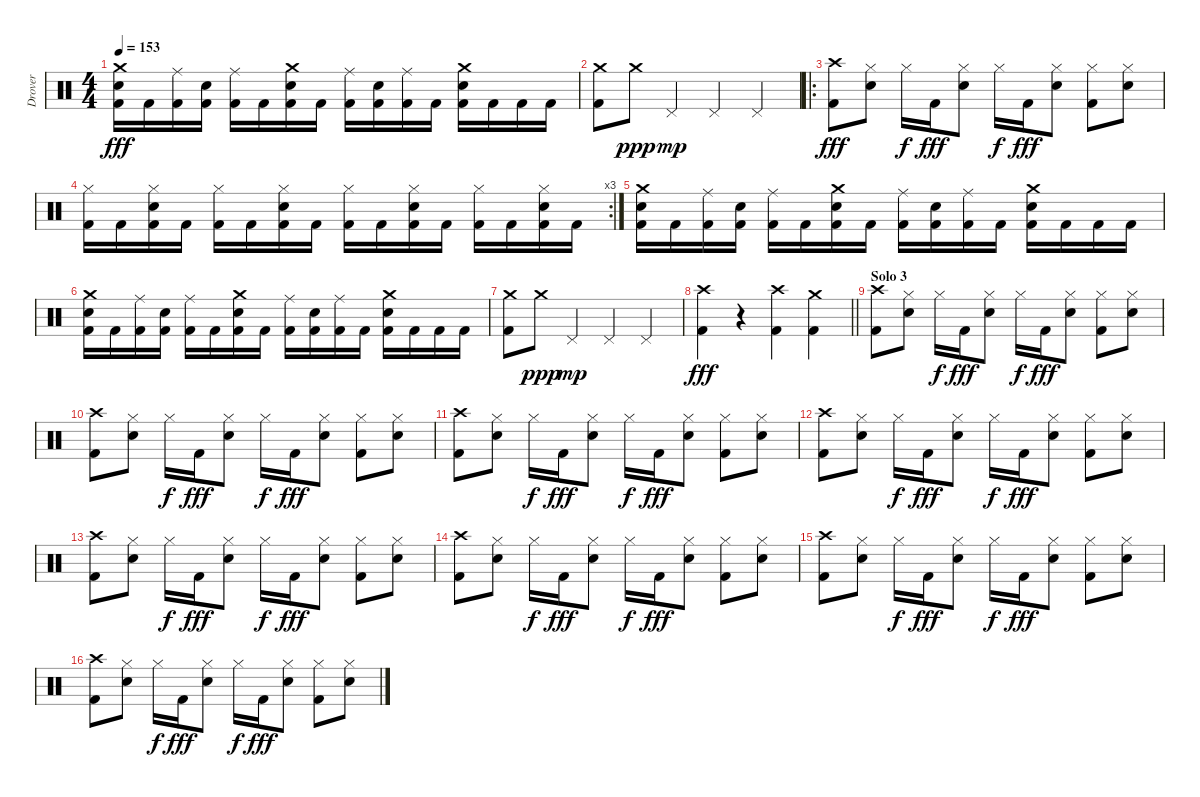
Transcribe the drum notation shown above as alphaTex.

\track ("Drover" "Drover") {instrument percussion}
\staff {score}
\articulation defaults
\ts (4 4)
\tempo 153
\clef neutral
\ks c
("Crash medium (hit)" "Snare (hit) 2" "Kick (hit) 2").16{dy fff} "Kick (hit) 2".16 ("Ride (middle)" "Kick (hit) 2").16 ("Snare (hit) 2" "Kick (hit) 2").16 ("Ride (middle)" "Kick (hit) 2").16 "Kick (hit) 2".16 ("Crash medium (hit)" "Snare (hit) 2" "Kick (hit) 2").16 "Kick (hit) 2".16 ("Ride (middle)" "Kick (hit) 2").16 ("Snare (hit) 2" "Kick (hit) 2").16 ("Ride (middle)" "Kick (hit) 2").16 "Kick (hit) 2".16 ("Crash medium (hit)" "Snare (hit) 2" "Kick (hit) 2").16 "Kick (hit) 2".16 "Kick (hit) 2".16 "Kick (hit) 2".16 |
("Crash medium (hit)" "Kick (hit) 2").8 "Crash medium (hit)".8{dy ppp} "Pedal Hi-Hat (hit)".4{dy mp} "Pedal Hi-Hat (hit)".4 "Pedal Hi-Hat (hit)".4 |
\ro
("Crash high (hit)" "Kick (hit) 2").8{dy fff} ("Hi-Hat (closed)" "Snare (hit) 2").8 "Hi-Hat (closed)".16{dy f} "Kick (hit) 2".16{dy fff} ("Hi-Hat (closed)" "Snare (hit) 2").8 "Hi-Hat (closed)".16{dy f} "Kick (hit) 2".16{dy fff} ("Hi-Hat (closed)" "Snare (hit) 2").8 ("Hi-Hat (closed)" "Kick (hit) 2").8 ("Hi-Hat (closed)" "Snare (hit) 2").8 |
\rc 3
("Hi-Hat (closed)" "Kick (hit) 2").16 "Kick (hit) 2".16 ("Hi-Hat (closed)" "Snare (hit) 2" "Kick (hit) 2").16 "Kick (hit) 2".16 ("Hi-Hat (closed)" "Kick (hit) 2").16 "Kick (hit) 2".16 ("Hi-Hat (closed)" "Snare (hit) 2" "Kick (hit) 2").16 "Kick (hit) 2".16 ("Hi-Hat (closed)" "Kick (hit) 2").16 "Kick (hit) 2".16 ("Hi-Hat (closed)" "Snare (hit) 2" "Kick (hit) 2").16 "Kick (hit) 2".16 ("Hi-Hat (closed)" "Kick (hit) 2").16 "Kick (hit) 2".16 ("Hi-Hat (closed)" "Snare (hit) 2" "Kick (hit) 2").16 "Kick (hit) 2".16 |
("Crash medium (hit)" "Snare (hit) 2" "Kick (hit) 2").16 "Kick (hit) 2".16 ("Ride (middle)" "Kick (hit) 2").16 ("Snare (hit) 2" "Kick (hit) 2").16 ("Ride (middle)" "Kick (hit) 2").16 "Kick (hit) 2".16 ("Crash medium (hit)" "Snare (hit) 2" "Kick (hit) 2").16 "Kick (hit) 2".16 ("Ride (middle)" "Kick (hit) 2").16 ("Snare (hit) 2" "Kick (hit) 2").16 ("Ride (middle)" "Kick (hit) 2").16 "Kick (hit) 2".16 ("Crash medium (hit)" "Snare (hit) 2" "Kick (hit) 2").16 "Kick (hit) 2".16 "Kick (hit) 2".16 "Kick (hit) 2".16 |
("Crash medium (hit)" "Snare (hit) 2" "Kick (hit) 2").16 "Kick (hit) 2".16 ("Ride (middle)" "Kick (hit) 2").16 ("Snare (hit) 2" "Kick (hit) 2").16 ("Ride (middle)" "Kick (hit) 2").16 "Kick (hit) 2".16 ("Crash medium (hit)" "Snare (hit) 2" "Kick (hit) 2").16 "Kick (hit) 2".16 ("Ride (middle)" "Kick (hit) 2").16 ("Snare (hit) 2" "Kick (hit) 2").16 ("Ride (middle)" "Kick (hit) 2").16 "Kick (hit) 2".16 ("Crash medium (hit)" "Snare (hit) 2" "Kick (hit) 2").16 "Kick (hit) 2".16 "Kick (hit) 2".16 "Kick (hit) 2".16 |
("Crash medium (hit)" "Kick (hit) 2").8 "Crash medium (hit)".8{dy ppp} "Pedal Hi-Hat (hit)".4{dy mp} "Pedal Hi-Hat (hit)".4 "Pedal Hi-Hat (hit)".4 |
\barLineRight lightlight
("Crash high (hit)" "Kick (hit) 2").4{dy fff} r.4 ("Crash high (hit)" "Kick (hit) 2").4 ("Crash medium (hit)" "Kick (hit) 2").4 |
\section ("" "Solo 3")
("Crash high (hit)" "Kick (hit) 2").8 ("Hi-Hat (closed)" "Snare (hit) 2").8 "Hi-Hat (closed)".16{dy f} "Kick (hit) 2".16{dy fff} ("Hi-Hat (closed)" "Snare (hit) 2").8 "Hi-Hat (closed)".16{dy f} "Kick (hit) 2".16{dy fff} ("Hi-Hat (closed)" "Snare (hit) 2").8 ("Hi-Hat (closed)" "Kick (hit) 2").8 ("Hi-Hat (closed)" "Snare (hit) 2").8 |
("Crash high (hit)" "Kick (hit) 2").8 ("Hi-Hat (closed)" "Snare (hit) 2").8 "Hi-Hat (closed)".16{dy f} "Kick (hit) 2".16{dy fff} ("Hi-Hat (closed)" "Snare (hit) 2").8 "Hi-Hat (closed)".16{dy f} "Kick (hit) 2".16{dy fff} ("Hi-Hat (closed)" "Snare (hit) 2").8 ("Hi-Hat (closed)" "Kick (hit) 2").8 ("Hi-Hat (closed)" "Snare (hit) 2").8 |
("Crash high (hit)" "Kick (hit) 2").8 ("Hi-Hat (closed)" "Snare (hit) 2").8 "Hi-Hat (closed)".16{dy f} "Kick (hit) 2".16{dy fff} ("Hi-Hat (closed)" "Snare (hit) 2").8 "Hi-Hat (closed)".16{dy f} "Kick (hit) 2".16{dy fff} ("Hi-Hat (closed)" "Snare (hit) 2").8 ("Hi-Hat (closed)" "Kick (hit) 2").8 ("Hi-Hat (closed)" "Snare (hit) 2").8 |
("Crash high (hit)" "Kick (hit) 2").8 ("Hi-Hat (closed)" "Snare (hit) 2").8 "Hi-Hat (closed)".16{dy f} "Kick (hit) 2".16{dy fff} ("Hi-Hat (closed)" "Snare (hit) 2").8 "Hi-Hat (closed)".16{dy f} "Kick (hit) 2".16{dy fff} ("Hi-Hat (closed)" "Snare (hit) 2").8 ("Hi-Hat (closed)" "Kick (hit) 2").8 ("Hi-Hat (closed)" "Snare (hit) 2").8 |
("Crash high (hit)" "Kick (hit) 2").8 ("Hi-Hat (closed)" "Snare (hit) 2").8 "Hi-Hat (closed)".16{dy f} "Kick (hit) 2".16{dy fff} ("Hi-Hat (closed)" "Snare (hit) 2").8 "Hi-Hat (closed)".16{dy f} "Kick (hit) 2".16{dy fff} ("Hi-Hat (closed)" "Snare (hit) 2").8 ("Hi-Hat (closed)" "Kick (hit) 2").8 ("Hi-Hat (closed)" "Snare (hit) 2").8 |
("Crash high (hit)" "Kick (hit) 2").8 ("Hi-Hat (closed)" "Snare (hit) 2").8 "Hi-Hat (closed)".16{dy f} "Kick (hit) 2".16{dy fff} ("Hi-Hat (closed)" "Snare (hit) 2").8 "Hi-Hat (closed)".16{dy f} "Kick (hit) 2".16{dy fff} ("Hi-Hat (closed)" "Snare (hit) 2").8 ("Hi-Hat (closed)" "Kick (hit) 2").8 ("Hi-Hat (closed)" "Snare (hit) 2").8 |
("Crash high (hit)" "Kick (hit) 2").8 ("Hi-Hat (closed)" "Snare (hit) 2").8 "Hi-Hat (closed)".16{dy f} "Kick (hit) 2".16{dy fff} ("Hi-Hat (closed)" "Snare (hit) 2").8 "Hi-Hat (closed)".16{dy f} "Kick (hit) 2".16{dy fff} ("Hi-Hat (closed)" "Snare (hit) 2").8 ("Hi-Hat (closed)" "Kick (hit) 2").8 ("Hi-Hat (closed)" "Snare (hit) 2").8 |
("Crash high (hit)" "Kick (hit) 2").8 ("Hi-Hat (closed)" "Snare (hit) 2").8 "Hi-Hat (closed)".16{dy f} "Kick (hit) 2".16{dy fff} ("Hi-Hat (closed)" "Snare (hit) 2").8 "Hi-Hat (closed)".16{dy f} "Kick (hit) 2".16{dy fff} ("Hi-Hat (closed)" "Snare (hit) 2").8 ("Hi-Hat (closed)" "Kick (hit) 2").8 ("Hi-Hat (closed)" "Snare (hit) 2").8
